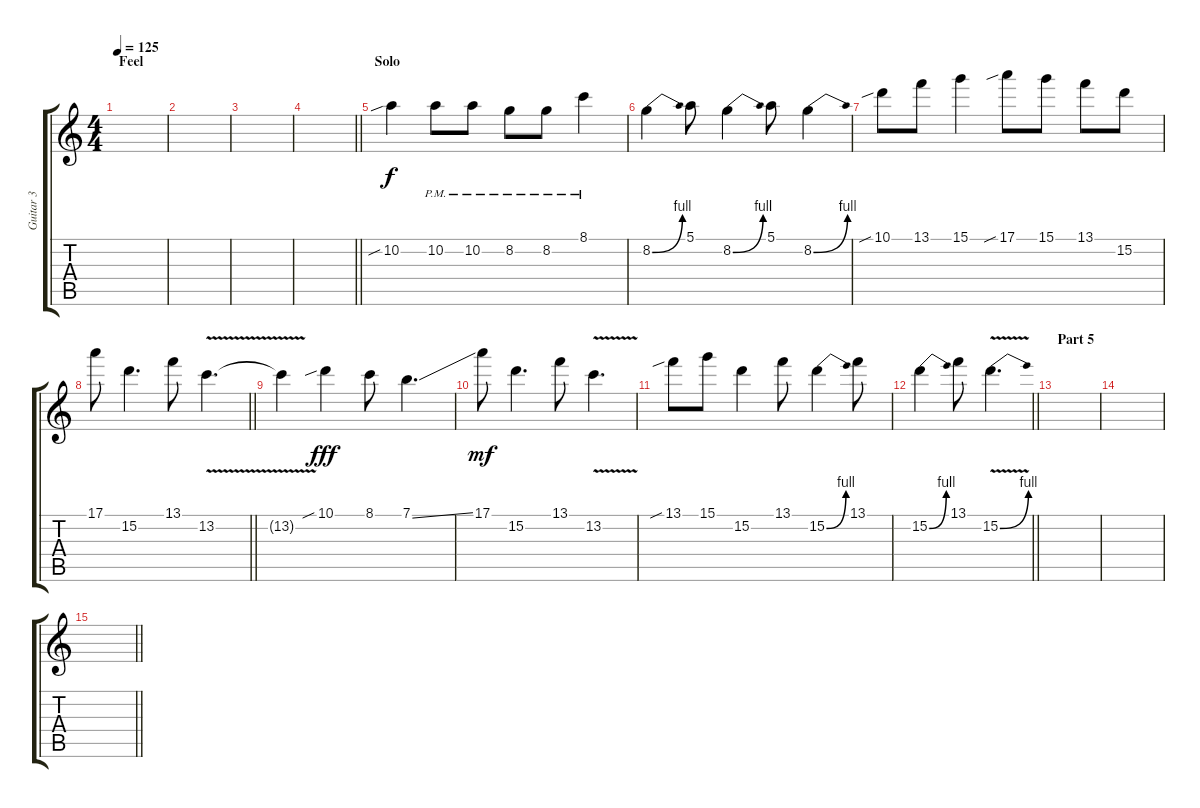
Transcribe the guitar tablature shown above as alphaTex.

\track ("Guitar 3" "Guitar 3") {instrument electricguitarclean}
\staff {score tabs}
\tuning (E4 B3 G3 D3 A2 E2) {hide}
\ts (4 4)
\section ("" "Feel")
\tempo 125
\clef g2
\ks c
|
|
|
\barLineRight lightlight
|
\section ("" "Solo ")
10.2{sib}.4{volume 7 balance 9 instrument distortionguitar} 10.2{pm}.8 10.2{pm}.8 8.2{pm}.8 8.2{pm}.8 8.1{pm}.4 |
8.2{be (bend 0 0 60 4)}.4 5.1.8 8.2{be (bend 0 0 60 4)}.4 5.1.8 8.2{be (bend 0 0 60 4)}.4 |
10.1{sib}.8 13.1.8 15.1.4 17.1{sib}.8 15.1.8 13.1.8 15.2.8 |
\barLineRight lightlight
17.1.8 15.2.4{d} 13.1.8 13.2{v}.4{d} |
13.2{t}.4 10.1{sib}.4{dy fff} 8.1.8 7.1{ss}.4{d} |
17.1.8{dy mf} 15.2.4{d} 13.1.8 13.2{v}.4{d} |
13.1{sib}.8 15.1.8 15.2.4 13.1.8 15.2{be (bend 0 0 60 4)}.4 13.1.8 |
\barLineRight lightlight
15.2{be (bend 0 0 60 4)}.4 13.1.8 15.2{be (bend 0 0 60 4) v}.4{d} |
\section ("" "Part 5")
|
|
\barLineRight lightlight
